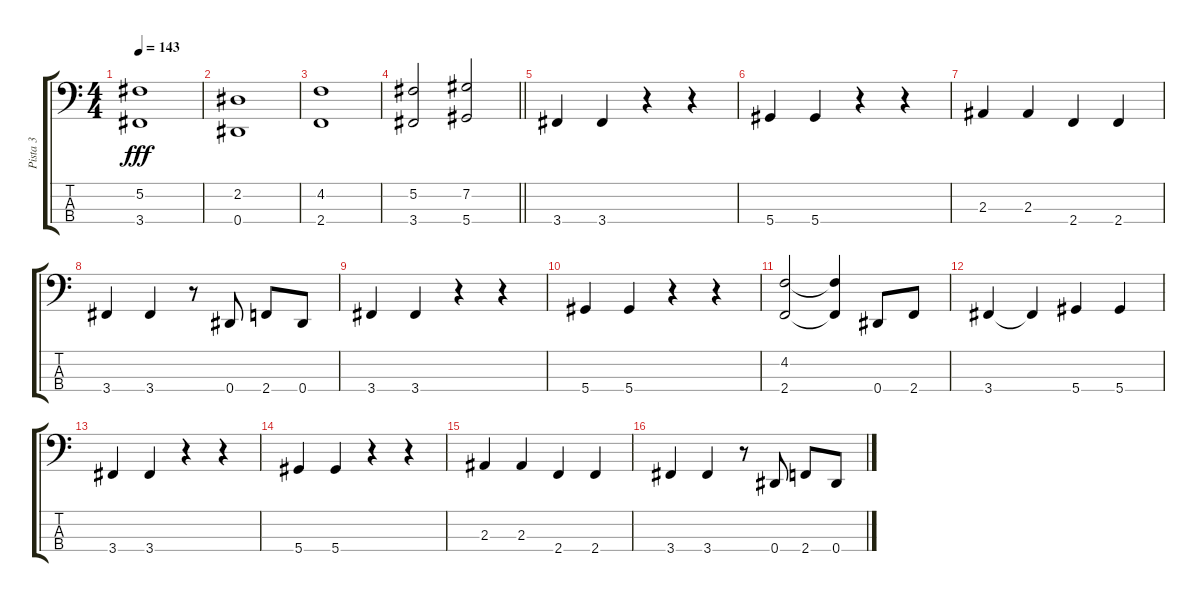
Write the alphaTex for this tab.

\track ("Pista 3" "Pista 3") {instrument electricbasspick}
\staff {score tabs}
\tuning (Gb2 Db2 Ab1 Eb1) {hide}
\ts (4 4)
\tempo 143
\clef f4
\ks c
(5.2 3.4).1{dy fff} |
(2.2 0.4).1 |
(4.2 2.4).1 |
\barLineRight lightlight
(5.2 3.4).2 (7.2 5.4).2 |
3.4.4 3.4.4 r.4 r.4 |
5.4.4 5.4.4 r.4 r.4 |
2.3.4 2.3.4 2.4.4 2.4.4 |
3.4.4 3.4.4 r.8 0.4.8 2.4.8 0.4.8 |
3.4.4 3.4.4 r.4 r.4 |
5.4.4 5.4.4 r.4 r.4 |
(4.2 2.4).2 (4.2{t} 2.4{t}).4 0.4.8 2.4.8 |
3.4.4 3.4{t}.4 5.4.4 5.4.4 |
3.4.4 3.4.4 r.4 r.4 |
5.4.4 5.4.4 r.4 r.4 |
2.3.4 2.3.4 2.4.4 2.4.4 |
3.4.4 3.4.4 r.8 0.4.8 2.4.8 0.4.8
